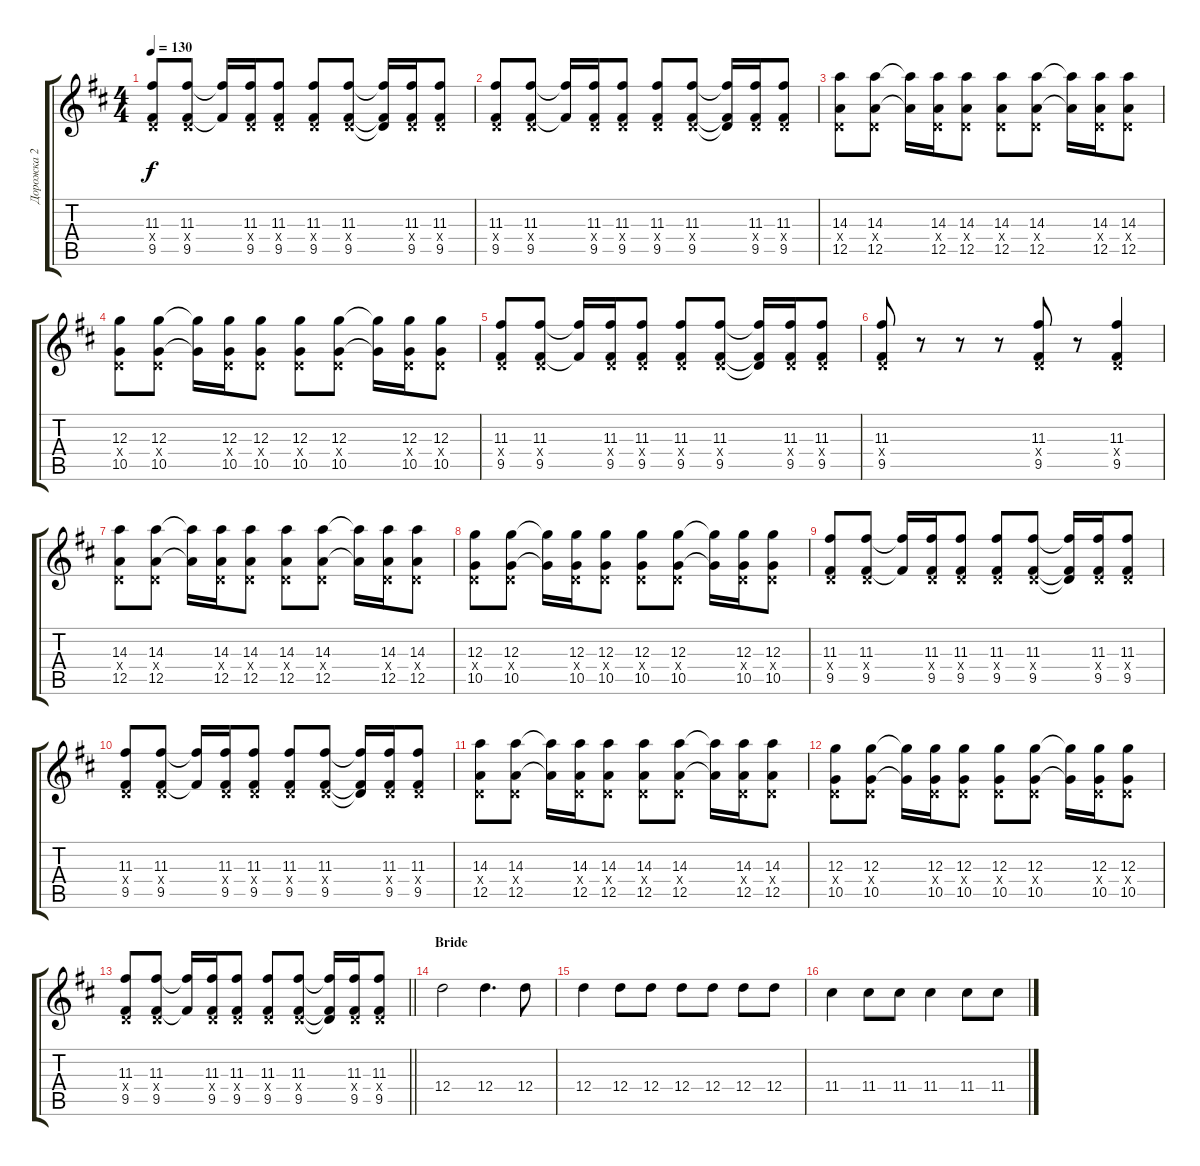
\track ("Дорожка 2" "Дорожка 2") {instrument distortionguitar}
\staff {score tabs}
\tuning (E4 B3 G3 D3 A2 E2) {hide}
\ts (4 4)
\tempo 130
\clef g2
\ks d
(11.3 0.4{x} 9.5).8{dy f} (11.3 0.4{x} 9.5).8 (11.3{t} 9.5{t}).16 (11.3 0.4{x} 9.5).16 (11.3 0.4{x} 9.5).8 (11.3 0.4{x} 9.5).8 (11.3 0.4{x} 9.5).8 (11.3{t} 0.4{t} 9.5{t}).16 (11.3 0.4{x} 9.5).16 (11.3 0.4{x} 9.5).8 |
(11.3 0.4{x} 9.5).8 (11.3 0.4{x} 9.5).8 (11.3{t} 9.5{t}).16 (11.3 0.4{x} 9.5).16 (11.3 0.4{x} 9.5).8 (11.3 0.4{x} 9.5).8 (11.3 0.4{x} 9.5).8 (11.3{t} 0.4{t} 9.5{t}).16 (11.3 0.4{x} 9.5).16 (11.3 0.4{x} 9.5).8 |
(14.3 0.4{x} 12.5).8 (14.3 0.4{x} 12.5).8 (14.3{t} 12.5{t}).16 (14.3 0.4{x} 12.5).16 (14.3 0.4{x} 12.5).8 (14.3 0.4{x} 12.5).8 (14.3 0.4{x} 12.5).8 (14.3{t} 12.5{t}).16 (14.3 0.4{x} 12.5).16 (14.3 0.4{x} 12.5).8 |
(12.3 0.4{x} 10.5).8 (12.3 0.4{x} 10.5).8 (12.3{t} 10.5{t}).16 (12.3 0.4{x} 10.5).16 (12.3 0.4{x} 10.5).8 (12.3 0.4{x} 10.5).8 (12.3 0.4{x} 10.5).8 (12.3{t} 10.5{t}).16 (12.3 0.4{x} 10.5).16 (12.3 0.4{x} 10.5).8 |
(11.3 0.4{x} 9.5).8 (11.3 0.4{x} 9.5).8 (11.3{t} 9.5{t}).16 (11.3 0.4{x} 9.5).16 (11.3 0.4{x} 9.5).8 (11.3 0.4{x} 9.5).8 (11.3 0.4{x} 9.5).8 (11.3{t} 0.4{t} 9.5{t}).16 (11.3 0.4{x} 9.5).16 (11.3 0.4{x} 9.5).8 |
(11.3 0.4{x} 9.5).8 r.8 r.8 r.8 (11.3 0.4{x} 9.5).8 r.8 (11.3 0.4{x} 9.5).4 |
(14.3 0.4{x} 12.5).8 (14.3 0.4{x} 12.5).8 (14.3{t} 12.5{t}).16 (14.3 0.4{x} 12.5).16 (14.3 0.4{x} 12.5).8 (14.3 0.4{x} 12.5).8 (14.3 0.4{x} 12.5).8 (14.3{t} 12.5{t}).16 (14.3 0.4{x} 12.5).16 (14.3 0.4{x} 12.5).8 |
(12.3 0.4{x} 10.5).8 (12.3 0.4{x} 10.5).8 (12.3{t} 10.5{t}).16 (12.3 0.4{x} 10.5).16 (12.3 0.4{x} 10.5).8 (12.3 0.4{x} 10.5).8 (12.3 0.4{x} 10.5).8 (12.3{t} 10.5{t}).16 (12.3 0.4{x} 10.5).16 (12.3 0.4{x} 10.5).8 |
(11.3 0.4{x} 9.5).8 (11.3 0.4{x} 9.5).8 (11.3{t} 9.5{t}).16 (11.3 0.4{x} 9.5).16 (11.3 0.4{x} 9.5).8 (11.3 0.4{x} 9.5).8 (11.3 0.4{x} 9.5).8 (11.3{t} 0.4{t} 9.5{t}).16 (11.3 0.4{x} 9.5).16 (11.3 0.4{x} 9.5).8 |
(11.3 0.4{x} 9.5).8 (11.3 0.4{x} 9.5).8 (11.3{t} 9.5{t}).16 (11.3 0.4{x} 9.5).16 (11.3 0.4{x} 9.5).8 (11.3 0.4{x} 9.5).8 (11.3 0.4{x} 9.5).8 (11.3{t} 0.4{t} 9.5{t}).16 (11.3 0.4{x} 9.5).16 (11.3 0.4{x} 9.5).8 |
(14.3 0.4{x} 12.5).8 (14.3 0.4{x} 12.5).8 (14.3{t} 12.5{t}).16 (14.3 0.4{x} 12.5).16 (14.3 0.4{x} 12.5).8 (14.3 0.4{x} 12.5).8 (14.3 0.4{x} 12.5).8 (14.3{t} 12.5{t}).16 (14.3 0.4{x} 12.5).16 (14.3 0.4{x} 12.5).8 |
(12.3 0.4{x} 10.5).8 (12.3 0.4{x} 10.5).8 (12.3{t} 10.5{t}).16 (12.3 0.4{x} 10.5).16 (12.3 0.4{x} 10.5).8 (12.3 0.4{x} 10.5).8 (12.3 0.4{x} 10.5).8 (12.3{t} 10.5{t}).16 (12.3 0.4{x} 10.5).16 (12.3 0.4{x} 10.5).8 |
\barLineRight lightlight
(11.3 0.4{x} 9.5).8 (11.3 0.4{x} 9.5).8 (11.3{t} 9.5{t}).16 (11.3 0.4{x} 9.5).16 (11.3 0.4{x} 9.5).8 (11.3 0.4{x} 9.5).8 (11.3 0.4{x} 9.5).8 (11.3{t} 0.4{t} 9.5{t}).16 (11.3 0.4{x} 9.5).16 (11.3 0.4{x} 9.5).8 |
\section ("" "Bride")
12.4.2 12.4.4{d} 12.4.8 |
12.4.4 12.4.8 12.4.8 12.4.8 12.4.8 12.4.8 12.4.8 |
11.4.4 11.4.8 11.4.8 11.4.4 11.4.8 11.4.8
